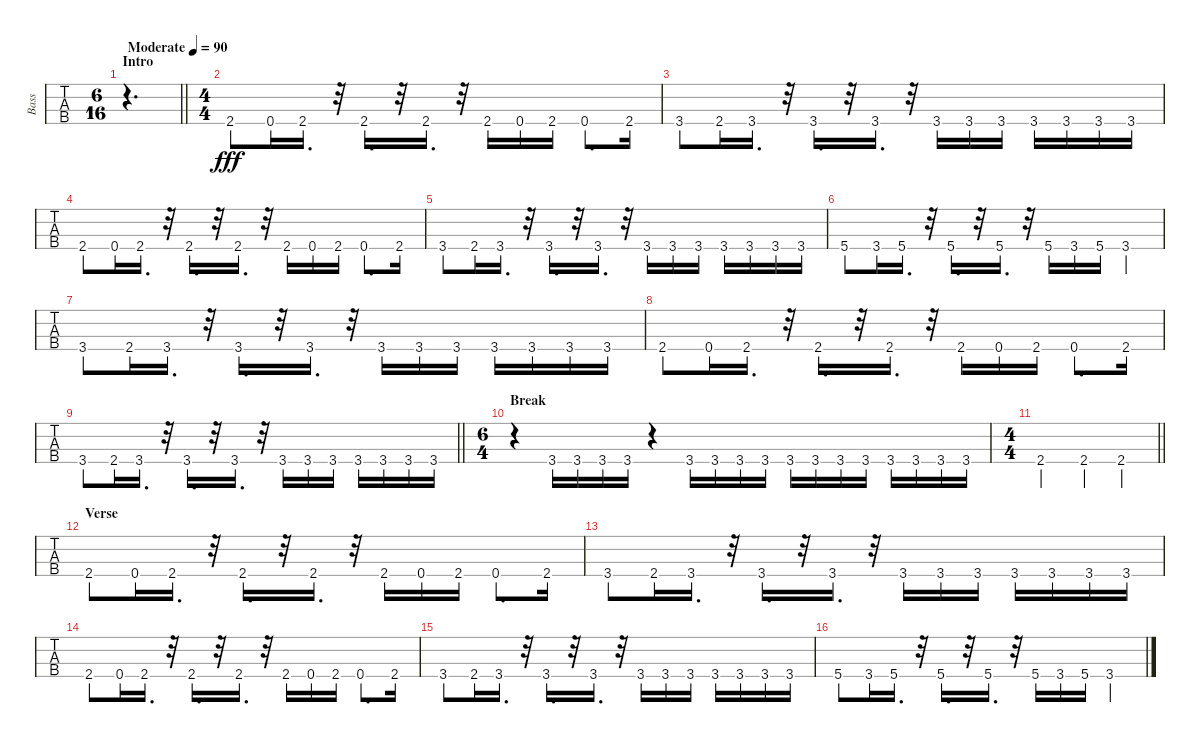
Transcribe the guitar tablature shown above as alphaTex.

\track ("Bass" "Bass") {instrument synthbass2}
\staff {tabs}
\tuning (E2 B1 Gb1 B0) {hide}
\ts (6 16)
\section ("" "Intro")
\tempo (90 "Moderate")
\clef f4
\barLineRight lightlight
\ks c
r.4{d dy fff instrument synthbass2} |
\ts (4 4)
2.4.8 0.4.16 2.4.16{d} r.32 2.4.16{d} r.32 2.4.16{d} r.32 2.4.16 0.4.16 2.4.16 0.4.8{d} 2.4.16 |
3.4.8 2.4.16 3.4.16{d} r.32 3.4.16{d} r.32 3.4.16{d} r.32 3.4.16 3.4.16 3.4.16 3.4.16 3.4.16 3.4.16 3.4.16 |
2.4.8 0.4.16 2.4.16{d} r.32 2.4.16{d} r.32 2.4.16{d} r.32 2.4.16 0.4.16 2.4.16 0.4.8{d} 2.4.16 |
3.4.8 2.4.16 3.4.16{d} r.32 3.4.16{d} r.32 3.4.16{d} r.32 3.4.16 3.4.16 3.4.16 3.4.16 3.4.16 3.4.16 3.4.16 |
5.4.8 3.4.16 5.4.16{d} r.32 5.4.16{d} r.32 5.4.16{d} r.32 5.4.16 3.4.16 5.4.16 3.4.4 |
3.4.8 2.4.16 3.4.16{d} r.32 3.4.16{d} r.32 3.4.16{d} r.32 3.4.16 3.4.16 3.4.16 3.4.16 3.4.16 3.4.16 3.4.16 |
2.4.8 0.4.16 2.4.16{d} r.32 2.4.16{d} r.32 2.4.16{d} r.32 2.4.16 0.4.16 2.4.16 0.4.8{d} 2.4.16 |
\barLineRight lightlight
3.4.8 2.4.16 3.4.16{d} r.32 3.4.16{d} r.32 3.4.16{d} r.32 3.4.16 3.4.16 3.4.16 3.4.16 3.4.16 3.4.16 3.4.16 |
\ts (6 4)
\section ("" "Break")
r.4 3.4.16 3.4.16 3.4.16 3.4.16 r.4 3.4.16 3.4.16 3.4.16 3.4.16 3.4.16 3.4.16 3.4.16 3.4.16 3.4.16 3.4.16 3.4.16 3.4.16 |
\ts (4 4)
\barLineRight lightlight
2.4.2 2.4{st}.4 2.4.4 |
\section ("" "Verse")
2.4.8 0.4.16 2.4.16{d} r.32 2.4.16{d} r.32 2.4.16{d} r.32 2.4.16 0.4.16 2.4.16 0.4.8{d} 2.4.16 |
3.4.8 2.4.16 3.4.16{d} r.32 3.4.16{d} r.32 3.4.16{d} r.32 3.4.16 3.4.16 3.4.16 3.4.16 3.4.16 3.4.16 3.4.16 |
2.4.8 0.4.16 2.4.16{d} r.32 2.4.16{d} r.32 2.4.16{d} r.32 2.4.16 0.4.16 2.4.16 0.4.8{d} 2.4.16 |
3.4.8 2.4.16 3.4.16{d} r.32 3.4.16{d} r.32 3.4.16{d} r.32 3.4.16 3.4.16 3.4.16 3.4.16 3.4.16 3.4.16 3.4.16 |
5.4.8 3.4.16 5.4.16{d} r.32 5.4.16{d} r.32 5.4.16{d} r.32 5.4.16 3.4.16 5.4.16 3.4.4
